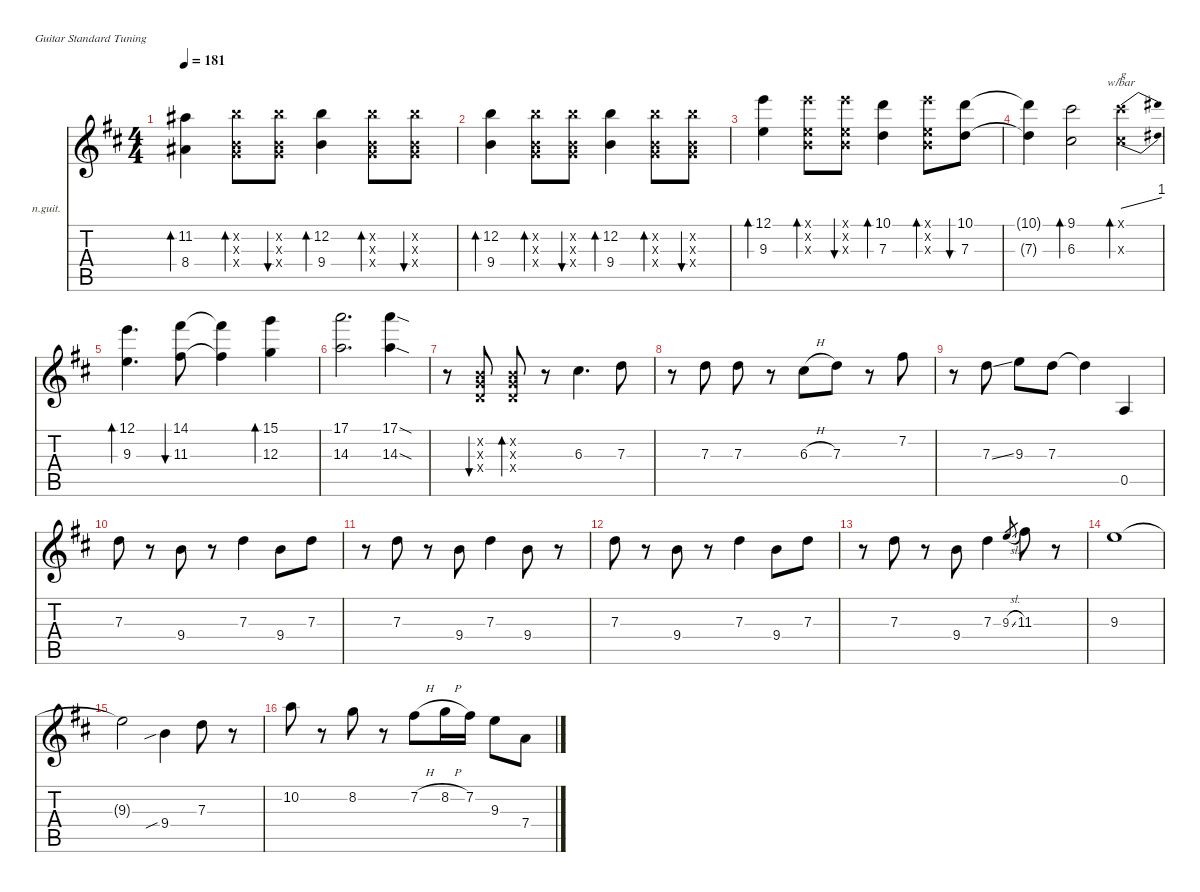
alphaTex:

\hideDynamics
\bracketExtendMode nobrackets
\firstSystemTrackNameOrientation horizontal
\otherSystemsTrackNameOrientation horizontal
\track ("A.Guitar 2" "n.guit.") {instrument acousticguitarnylon}
\staff {score tabs}
\tuning (E4 B3 G3 D3 A2 E2)
\ts (4 4)
\tempo 181
\clef g2
\ks d
(11.2{acc #} 8.4{acc #}).4{bd 60 dy f} (12.2{x acc forcenatural} 0.3{x acc forcenatural} 9.4{x acc forcenatural}).8{bd 60} (12.2{x acc forcenatural} 0.3{x acc forcenatural} 9.4{x acc forcenatural}).8{bu 60} (12.2{acc forcenatural} 9.4{acc forcenatural}).4{bd 60} (12.2{x acc forcenatural} 0.3{x acc forcenatural} 9.4{x acc forcenatural}).8{bd 60} (12.2{x acc forcenatural} 0.3{x acc forcenatural} 9.4{x acc forcenatural}).8{bu 60} |
(12.2{acc forcenatural} 9.4{acc forcenatural}).4{bd 60} (12.2{x acc forcenatural} 0.3{x acc forcenatural} 9.4{x acc forcenatural}).8{bd 60} (12.2{x acc forcenatural} 0.3{x acc forcenatural} 9.4{x acc forcenatural}).8{bu 60} (12.2{acc forcenatural} 9.4{acc forcenatural}).4{bd 60} (12.2{x acc forcenatural} 0.3{x acc forcenatural} 9.4{x acc forcenatural}).8{bd 60} (12.2{x acc forcenatural} 0.3{x acc forcenatural} 9.4{x acc forcenatural}).8{bu 60} |
(12.1{acc forcenatural} 9.3{acc forcenatural}).4{bd 60} (12.1{x acc forcenatural} 0.2{x acc forcenatural} 9.3{x acc forcenatural}).8{bd 60} (12.1{x acc forcenatural} 0.2{x acc forcenatural} 9.3{x acc forcenatural}).8{bu 60} (10.1{acc forcenatural} 7.3{acc forcenatural}).4{bd 60} (12.1{x acc forcenatural} 0.2{x acc forcenatural} 9.3{x acc forcenatural}).8{bd 60} (10.1{acc forcenatural} 7.3{acc forcenatural}).8{bu 60} |
(10.1{t acc forcenatural} 7.3{t acc forcenatural}).4 (9.1{acc #} 6.3{acc #}).2{bd 60} (9.1{x acc #} 6.3{x acc #}).4{tbe (dive default 0 0 60 4) bd 60 txt "g"} |
(12.1{acc forcenatural} 9.3{acc forcenatural}).4{d bd 60} (14.1{acc #} 11.3{acc #}).8{bu 60} (14.1{t acc #} 11.3{t acc #}).4 (15.1{acc forcenatural} 12.3{acc forcenatural}).4{bd 60} |
(17.1{acc forcenatural} 14.3{acc forcenatural}).2{d} (17.1{sod acc forcenatural} 14.3{sod acc forcenatural}).4 |
r.8 (0.2{x acc forcenatural} 0.3{x acc forcenatural} 0.4{x acc forcenatural}).8{bu 60} (0.2{x acc forcenatural} 0.3{x acc forcenatural} 0.4{x acc forcenatural}).8{bd 60} r.8 6.3{acc #}.4{d} 7.3{acc forcenatural}.8 |
r.8 7.3{acc forcenatural}.8 7.3{acc forcenatural}.8 r.8 6.3{h acc #}.8 7.3{acc forcenatural}.8 r.8 7.2{acc #}.8 |
r.8 7.3{ss acc forcenatural}.8 9.3{acc forcenatural}.8 7.3{acc forcenatural}.8 7.3{t acc forcenatural}.4 0.5{acc forcenatural}.4 |
7.3{acc forcenatural}.8 r.8 9.4{acc forcenatural}.8 r.8 7.3{acc forcenatural}.4 9.4{acc forcenatural}.8 7.3{acc forcenatural}.8 |
r.8 7.3{acc forcenatural}.8 r.8 9.4{acc forcenatural}.8 7.3{acc forcenatural}.4 9.4{acc forcenatural}.8 r.8 |
7.3{acc forcenatural}.8 r.8 9.4{acc forcenatural}.8 r.8 7.3{acc forcenatural}.4 9.4{acc forcenatural}.8 7.3{acc forcenatural}.8 |
r.8 7.3{acc forcenatural}.8 r.8 9.4{acc forcenatural}.8 7.3{acc forcenatural}.4 9.3{sl acc forcenatural}.8{gr dy mf} 11.3{acc #}.8{dy f} r.8 |
9.3{acc forcenatural}.1 |
9.3{t acc forcenatural}.2 9.4{sib acc forcenatural}.4 7.3{acc forcenatural}.8 r.8 |
10.2{acc forcenatural}.8 r.8 8.2{acc forcenatural}.8 r.8 7.2{h acc #}.8 8.2{h acc forcenatural}.16 7.2{acc #}.16 9.3{acc forcenatural}.8 7.4{acc forcenatural}.8
